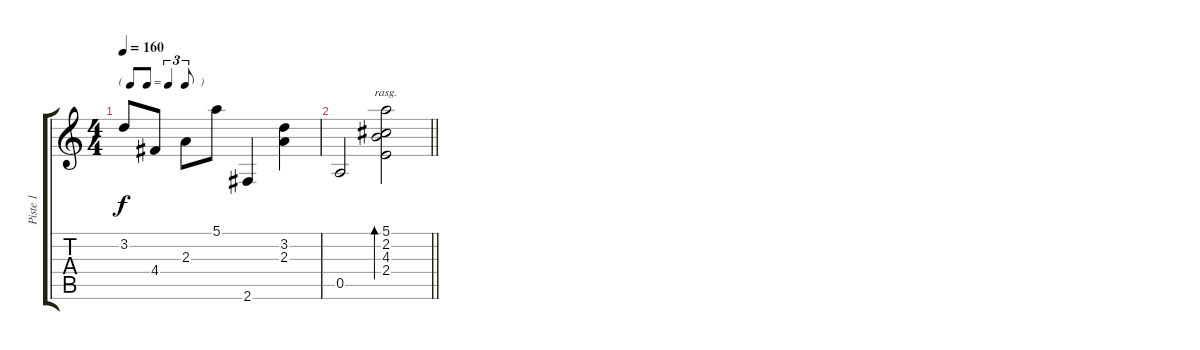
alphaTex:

\track ("Piste 1" "Piste 1") {instrument acousticguitarnylon}
\staff {score tabs}
\tuning (E4 B3 G3 D3 A2 E2) {hide}
\ts (4 4)
\tf triplet8th
\tempo 160
\clef g2
\ks c
3.2.8{dy f} 4.4.8 2.3.8 5.1.8 2.6.4 (3.2 2.3).4 |
\barLineRight lightlight
0.5.2 (5.1 2.2 4.3 2.4).2{bd 480 rasg ii}
